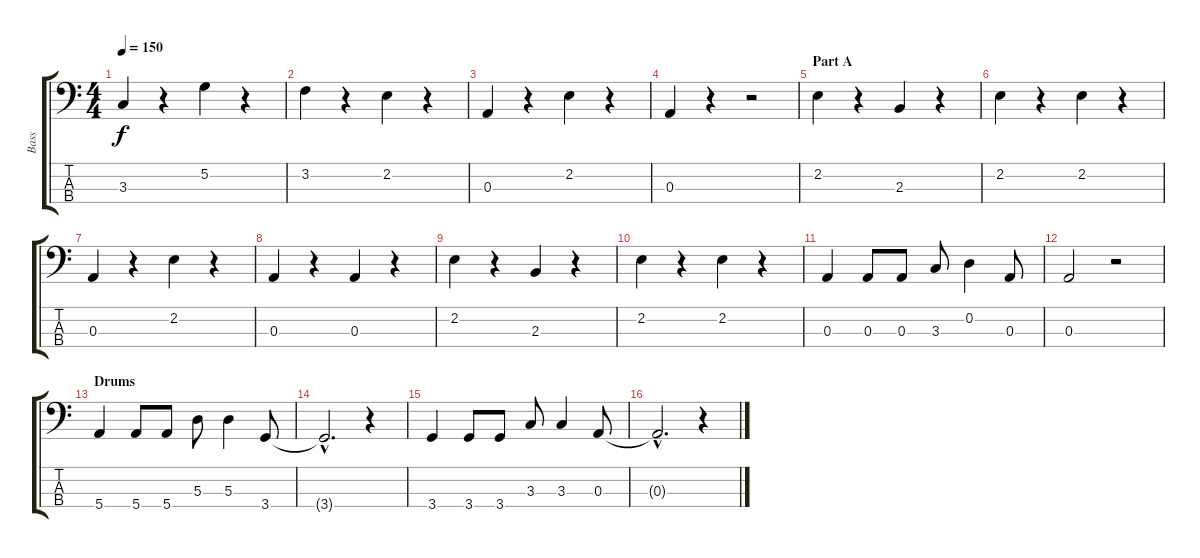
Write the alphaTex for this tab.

\track ("Bass" "Bass") {instrument electricguitarmuted}
\staff {score tabs}
\tuning (G2 D2 A1 E1) {hide}
\ts (4 4)
\tempo 150
\clef f4
\ks c
3.3.4{dy f} r.4 5.2.4 r.4 |
3.2.4 r.4 2.2.4 r.4 |
0.3.4 r.4 2.2.4 r.4 |
0.3.4 r.4 r.2 |
\section ("" "Part A")
2.2.4 r.4 2.3.4 r.4 |
2.2.4 r.4 2.2.4 r.4 |
0.3.4 r.4 2.2.4 r.4 |
0.3.4 r.4 0.3.4 r.4 |
2.2.4 r.4 2.3.4 r.4 |
2.2.4 r.4 2.2.4 r.4 |
0.3.4 0.3.8 0.3.8 3.3.8 0.2.4 0.3.8 |
0.3.2 r.2 |
\section ("" "Drums")
5.4.4 5.4.8 5.4.8 5.3.8 5.3.4 3.4.8 |
3.4{hac t}.2{d} r.4 |
3.4.4 3.4.8 3.4.8 3.3.8 3.3.4 0.3.8 |
0.3{hac t}.2{d} r.4
